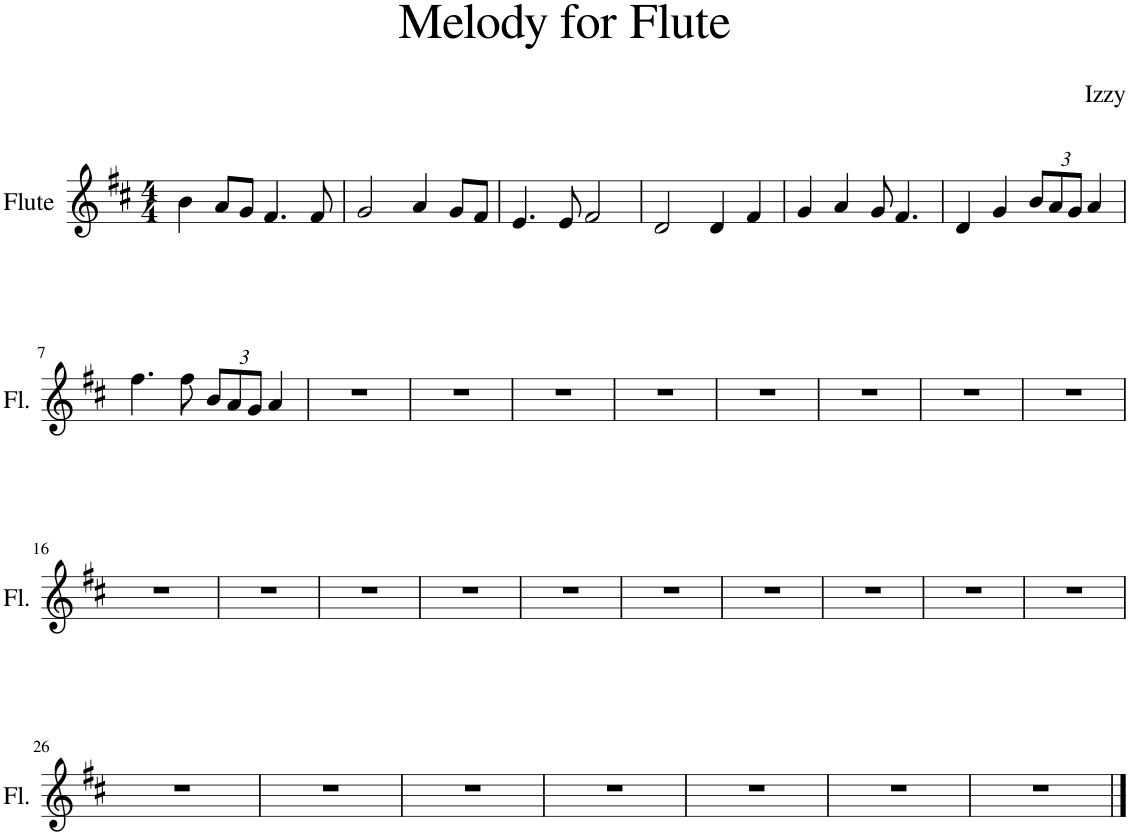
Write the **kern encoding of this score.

**kern
*part1
*staff1
*I"Flute
*I'Fl.
*clefG2
*k[f#c#]
*M4/4
=1
4b\
8a/L
8g/J
4.f#/
8f#/
=2
2g/
4a/
8g/L
8f#/J
=3
4.e/
8e/
2f#/
=4
2d/
4d/
4f#/
=5
4g/
4a/
8g/
4.f#/
=6
4d/
4g/
*Xbrackettup
12b/L
12a/
12g/J
4a/
!!LO:LB:g=z
=7
4.ff#\
8ff#\
12b/L
12a/
12g/J
4a/
=8
1r
=9
1r
=10
1r
=11
1r
=12
1r
=13
1r
=14
1r
=15
1r
!!LO:LB:g=z
=16
1r
=17
1r
=18
1r
=19
1r
=20
1r
=21
1r
=22
1r
=23
1r
=24
1r
=25
1r
!!LO:LB:g=z
=26
1r
=27
1r
=28
1r
=29
1r
=30
1r
=31
1r
=32
1r
==
*-
